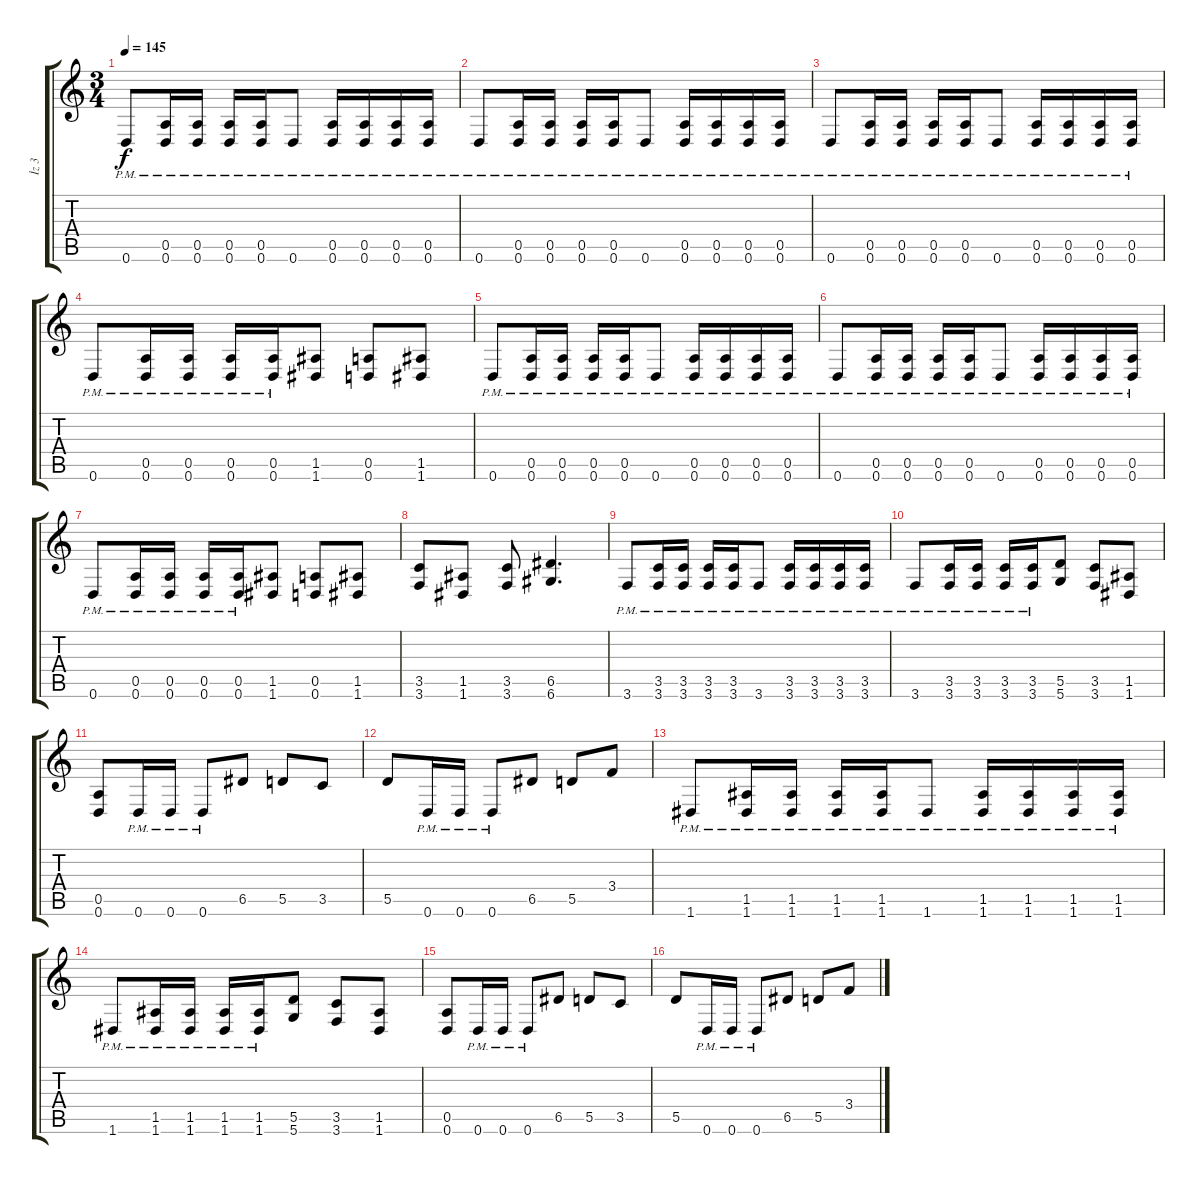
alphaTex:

\track ("İz 3" "İz 3") {instrument distortionguitar}
\staff {score tabs}
\tuning (E4 B3 G3 D3 A2 D2) {hide}
\ts (3 4)
\tempo 145
\clef g2
\ks c
0.6{pm}.8{dy f} (0.5{pm} 0.6).16 (0.5{pm} 0.6).16 (0.5{pm} 0.6).16 (0.5{pm} 0.6).16 0.6{pm}.8 (0.5{pm} 0.6).16 (0.5{pm} 0.6).16 (0.5{pm} 0.6).16 (0.5{pm} 0.6).16 |
0.6{pm}.8 (0.5{pm} 0.6).16 (0.5{pm} 0.6).16 (0.5{pm} 0.6).16 (0.5{pm} 0.6).16 0.6{pm}.8 (0.5{pm} 0.6).16 (0.5{pm} 0.6).16 (0.5{pm} 0.6).16 (0.5{pm} 0.6).16 |
0.6{pm}.8 (0.5{pm} 0.6).16 (0.5{pm} 0.6).16 (0.5{pm} 0.6).16 (0.5{pm} 0.6).16 0.6{pm}.8 (0.5{pm} 0.6).16 (0.5{pm} 0.6).16 (0.5{pm} 0.6).16 (0.5{pm} 0.6).16 |
0.6{pm}.8 (0.5{pm} 0.6).16 (0.5{pm} 0.6).16 (0.5{pm} 0.6).16 (0.5{pm} 0.6).16 (1.5 1.6).8 (0.5 0.6).8 (1.5 1.6).8 |
0.6{pm}.8 (0.5{pm} 0.6).16 (0.5{pm} 0.6).16 (0.5{pm} 0.6).16 (0.5{pm} 0.6).16 0.6{pm}.8 (0.5{pm} 0.6).16 (0.5{pm} 0.6).16 (0.5{pm} 0.6).16 (0.5{pm} 0.6).16 |
0.6{pm}.8 (0.5{pm} 0.6).16 (0.5{pm} 0.6).16 (0.5{pm} 0.6).16 (0.5{pm} 0.6).16 0.6{pm}.8 (0.5{pm} 0.6).16 (0.5{pm} 0.6).16 (0.5{pm} 0.6).16 (0.5{pm} 0.6).16 |
0.6{pm}.8 (0.5{pm} 0.6).16 (0.5{pm} 0.6).16 (0.5{pm} 0.6).16 (0.5{pm} 0.6).16 (1.5 1.6).8 (0.5 0.6).8 (1.5 1.6).8 |
(3.5 3.6).8 (1.5 1.6).8 (3.5 3.6).8 (6.5 6.6).4{d} |
3.6{pm}.8 (3.5{pm} 3.6{pm}).16 (3.5{pm} 3.6{pm}).16 (3.5{pm} 3.6{pm}).16 (3.5{pm} 3.6{pm}).16 3.6{pm}.8 (3.5{pm} 3.6{pm}).16 (3.5{pm} 3.6{pm}).16 (3.5{pm} 3.6{pm}).16 (3.5{pm} 3.6{pm}).16 |
3.6{pm}.8 (3.5{pm} 3.6{pm}).16 (3.5{pm} 3.6{pm}).16 (3.5{pm} 3.6{pm}).16 (3.5{pm} 3.6{pm}).16 (5.5 5.6).8 (3.5 3.6).8 (1.5 1.6).8 |
(0.5 0.6).8 0.6{pm}.16 0.6{pm}.16 0.6{pm}.8 6.5.8 5.5.8 3.5.8 |
5.5.8 0.6{pm}.16 0.6{pm}.16 0.6{pm}.8 6.5.8 5.5.8 3.4.8 |
1.6{pm}.8 (1.5{pm} 1.6{pm}).16 (1.5{pm} 1.6{pm}).16 (1.5{pm} 1.6{pm}).16 (1.5{pm} 1.6{pm}).16 1.6{pm}.8 (1.5{pm} 1.6{pm}).16 (1.5{pm} 1.6{pm}).16 (1.5{pm} 1.6{pm}).16 (1.5{pm} 1.6{pm}).16 |
1.6{pm}.8 (1.5{pm} 1.6{pm}).16 (1.5{pm} 1.6{pm}).16 (1.5{pm} 1.6{pm}).16 (1.5{pm} 1.6{pm}).16 (5.5 5.6).8 (3.5 3.6).8 (1.5 1.6).8 |
(0.5 0.6).8 0.6{pm}.16 0.6{pm}.16 0.6{pm}.8 6.5.8 5.5.8 3.5.8 |
5.5.8 0.6{pm}.16 0.6{pm}.16 0.6{pm}.8 6.5.8 5.5.8 3.4.8
